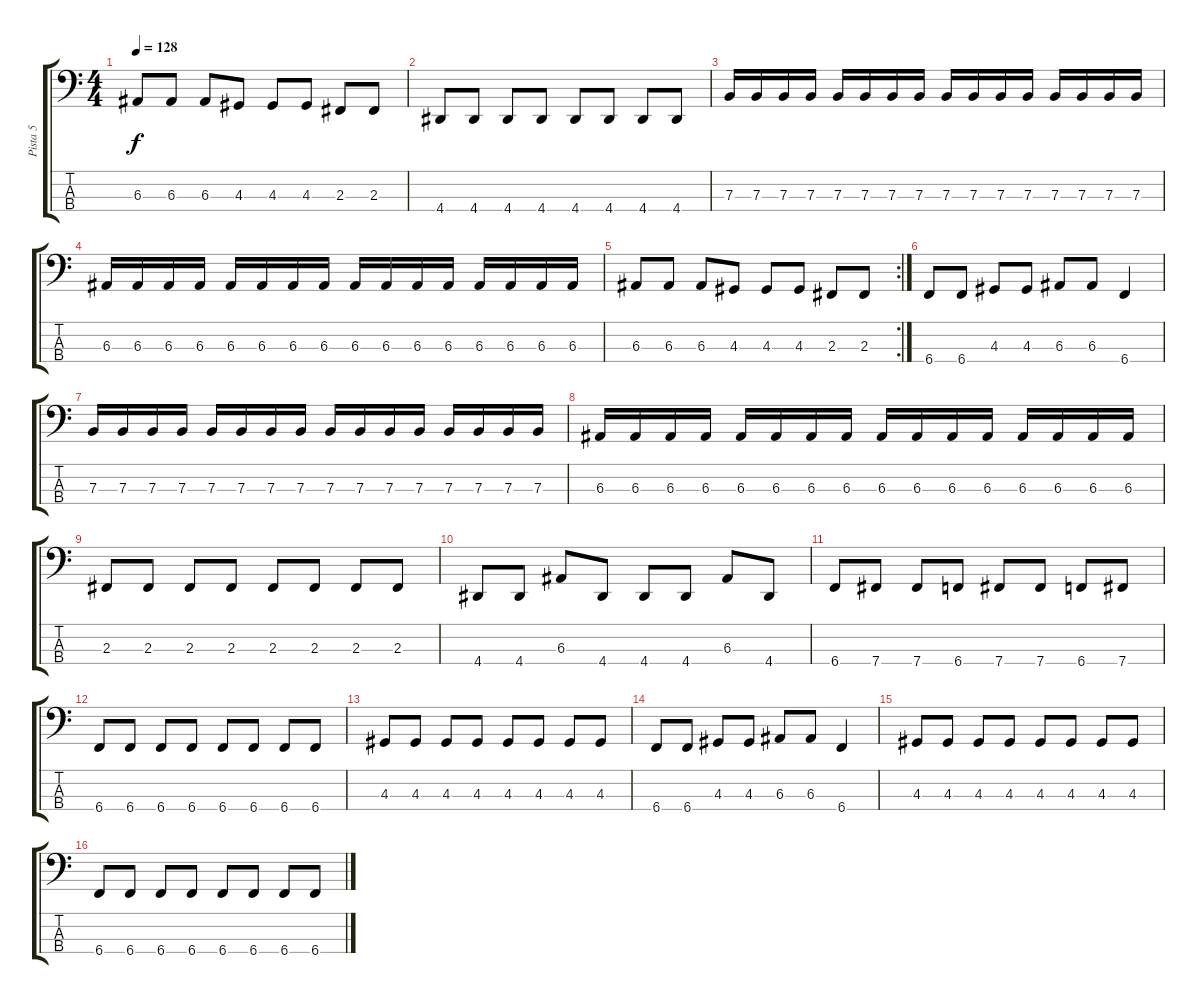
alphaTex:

\track ("Pista 5" "Pista 5") {instrument electricbasspick}
\staff {score tabs}
\tuning (D2 A1 E1 B0) {hide}
\ts (4 4)
\tempo 128
\clef f4
\ks c
6.3.8{dy f} 6.3.8 6.3.8 4.3.8 4.3.8 4.3.8 2.3.8 2.3.8 |
4.4.8 4.4.8 4.4.8 4.4.8 4.4.8 4.4.8 4.4.8 4.4.8 |
7.3.16 7.3.16 7.3.16 7.3.16 7.3.16 7.3.16 7.3.16 7.3.16 7.3.16 7.3.16 7.3.16 7.3.16 7.3.16 7.3.16 7.3.16 7.3.16 |
6.3.16 6.3.16 6.3.16 6.3.16 6.3.16 6.3.16 6.3.16 6.3.16 6.3.16 6.3.16 6.3.16 6.3.16 6.3.16 6.3.16 6.3.16 6.3.16 |
\rc 2
6.3.8 6.3.8 6.3.8 4.3.8 4.3.8 4.3.8 2.3.8 2.3.8 |
6.4.8 6.4.8 4.3.8 4.3.8 6.3.8 6.3.8 6.4.4 |
7.3.16 7.3.16 7.3.16 7.3.16 7.3.16 7.3.16 7.3.16 7.3.16 7.3.16 7.3.16 7.3.16 7.3.16 7.3.16 7.3.16 7.3.16 7.3.16 |
6.3.16 6.3.16 6.3.16 6.3.16 6.3.16 6.3.16 6.3.16 6.3.16 6.3.16 6.3.16 6.3.16 6.3.16 6.3.16 6.3.16 6.3.16 6.3.16 |
2.3.8 2.3.8 2.3.8 2.3.8 2.3.8 2.3.8 2.3.8 2.3.8 |
4.4.8 4.4.8 6.3.8 4.4.8 4.4.8 4.4.8 6.3.8 4.4.8 |
6.4.8 7.4.8 7.4.8 6.4.8 7.4.8 7.4.8 6.4.8 7.4.8 |
6.4.8 6.4.8 6.4.8 6.4.8 6.4.8 6.4.8 6.4.8 6.4.8 |
4.3.8 4.3.8 4.3.8 4.3.8 4.3.8 4.3.8 4.3.8 4.3.8 |
6.4.8 6.4.8 4.3.8 4.3.8 6.3.8 6.3.8 6.4.4 |
4.3.8 4.3.8 4.3.8 4.3.8 4.3.8 4.3.8 4.3.8 4.3.8 |
6.4.8 6.4.8 6.4.8 6.4.8 6.4.8 6.4.8 6.4.8 6.4.8
